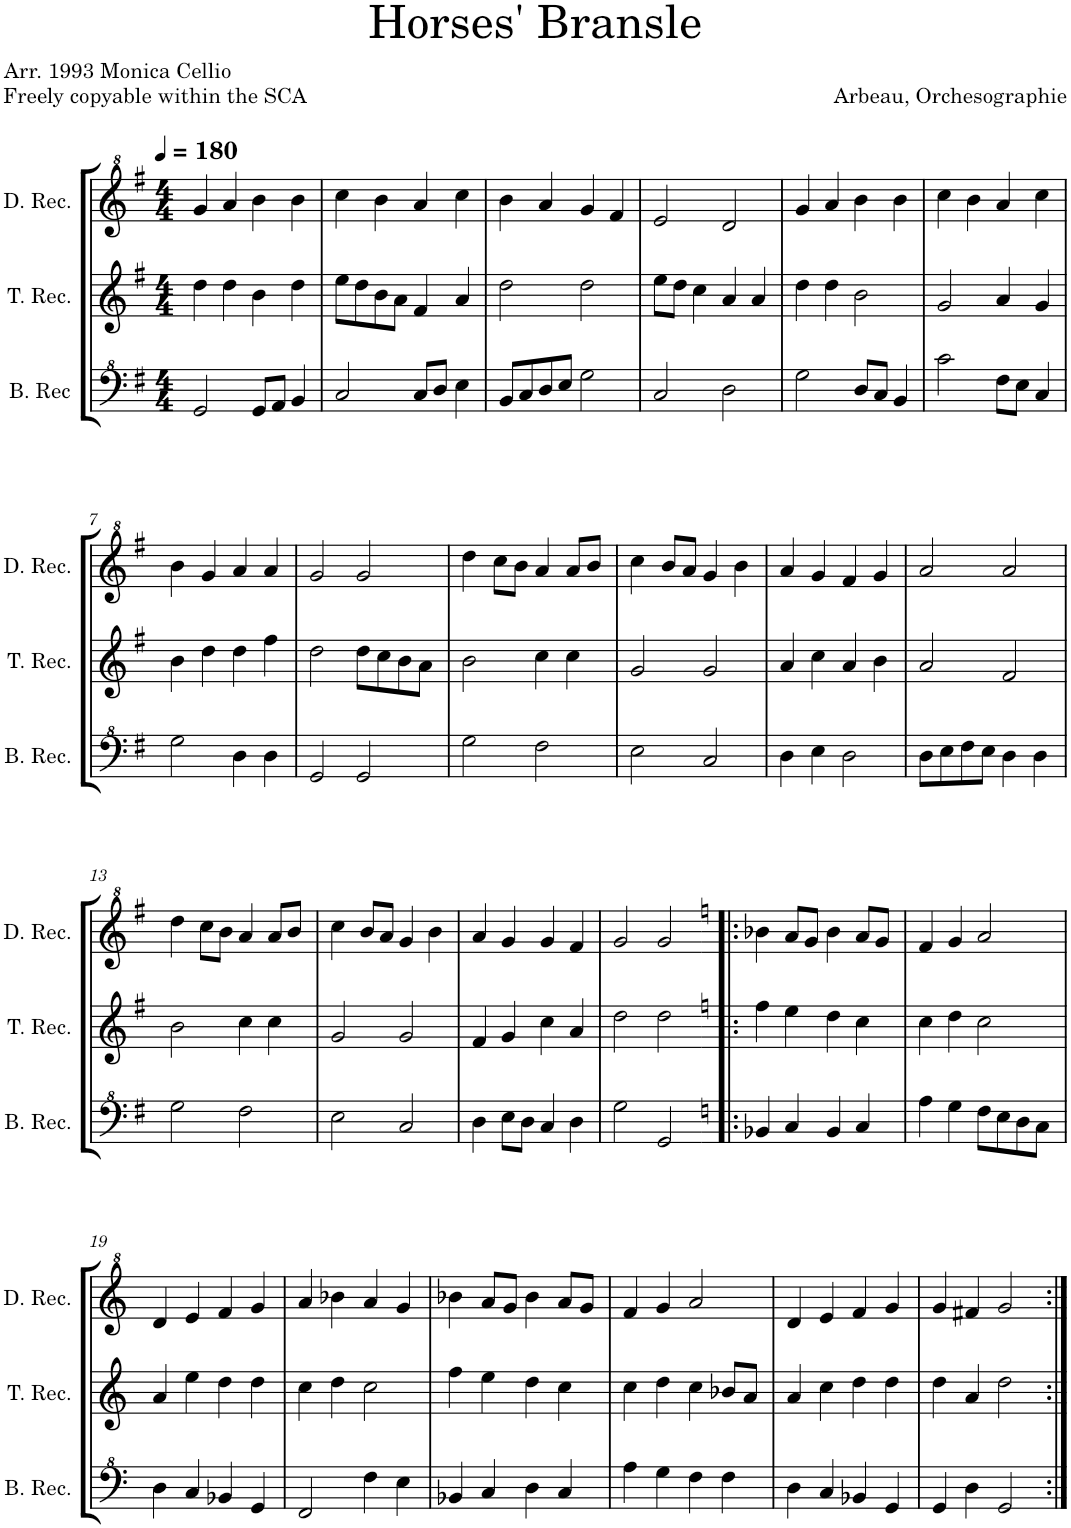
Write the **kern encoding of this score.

**kern	**kern	**kern
*part3	*part2	*part1
*staff3	*staff2	*staff1
*I"B. Rec	*I"T. Rec.	*I"D. Rec.
*I'B. Rec.	*I'T. Rec.	*I'D. Rec.
*clefF^4	*clefG2	*clefG^2
*k[f#]	*k[f#]	*k[f#]
*M4/4	*M4/4	*M4/4
*MM180	*MM180	*MM180
=1	=1	=1
2G/	4dd\	4gg/
.	4dd\	4aa/
8G/L	4b\	4bb\
8A/J	.	.
4B/	4dd\	4bb\
=2	=2	=2
2c/	8ee\L	4ccc\
.	8dd\	.
.	8b\	4bb\
.	8a\J	.
8c/L	4f#/	4aa/
8d/J	.	.
4e\	4a/	4ccc\
=3	=3	=3
8B/L	2dd\	4bb\
8c/	.	.
8d/	.	4aa/
8e/J	.	.
2g\	2dd\	4gg/
.	.	4ff#/
=4	=4	=4
2c/	8ee\L	2ee/
.	8dd\J	.
.	4cc\	.
2d\	4a/	2dd/
.	4a/	.
=5	=5	=5
2g\	4dd\	4gg/
.	4dd\	4aa/
8d/L	2b\	4bb\
8c/J	.	.
4B/	.	4bb\
=6	=6	=6
2cc\	2g/	4ccc\
.	.	4bb\
8f#\L	4a/	4aa/
8e\J	.	.
4c/	4g/	4ccc\
!!LO:LB:g=z
=7	=7	=7
2g\	4b\	4bb\
.	4dd\	4gg/
4d\	4dd\	4aa/
4d\	4ff#\	4aa/
=8	=8	=8
2G/	2dd\	2gg/
2G/	8dd\L	2gg/
.	8cc\	.
.	8b\	.
.	8a\J	.
=9	=9	=9
2g\	2b\	4ddd\
.	.	8ccc\L
.	.	8bb\J
2f#\	4cc\	4aa/
.	4cc\	8aa/L
.	.	8bb/J
=10	=10	=10
2e\	2g/	4ccc\
.	.	8bb/L
.	.	8aa/J
2c/	2g/	4gg/
.	.	4bb\
=11	=11	=11
4d\	4a/	4aa/
4e\	4cc\	4gg/
2d\	4a/	4ff#/
.	4b\	4gg/
=12	=12	=12
8d\L	2a/	2aa/
8e\	.	.
8f#\	.	.
8e\J	.	.
4d\	2f#/	2aa/
4d\	.	.
!!LO:LB:g=z
=13	=13	=13
2g\	2b\	4ddd\
.	.	8ccc\L
.	.	8bb\J
2f#\	4cc\	4aa/
.	4cc\	8aa/L
.	.	8bb/J
=14	=14	=14
2e\	2g/	4ccc\
.	.	8bb/L
.	.	8aa/J
2c/	2g/	4gg/
.	.	4bb\
=15	=15	=15
4d\	4f#/	4aa/
8e\L	4g/	4gg/
8d\J	.	.
4c/	4cc\	4gg/
4d\	4a/	4ff#/
=16	=16	=16
2g\	2dd\	2gg/
2G/	2dd\	2gg/
=17!|:	=17!|:	=17!|:
*k[]	*k[]	*k[]
4B-X/	4ff\	4bb-X\
4c/	4ee\	8aa/L
.	.	8gg/J
4B-/	4dd\	4bb-\
4c/	4cc\	8aa/L
.	.	8gg/J
=18	=18	=18
4a\	4cc\	4ff/
4g\	4dd\	4gg/
8f\L	2cc\	2aa/
8e\	.	.
8d\	.	.
8c\J	.	.
!!LO:LB:g=z
=19	=19	=19
4d\	4a/	4dd/
4c/	4ee\	4ee/
4B-X/	4dd\	4ff/
4G/	4dd\	4gg/
=20	=20	=20
2F/	4cc\	4aa/
.	4dd\	4bb-X\
4f\	2cc\	4aa/
4e\	.	4gg/
=21	=21	=21
4B-X/	4ff\	4bb-X\
4c/	4ee\	8aa/L
.	.	8gg/J
4d\	4dd\	4bb-\
4c/	4cc\	8aa/L
.	.	8gg/J
=22	=22	=22
4a\	4cc\	4ff/
4g\	4dd\	4gg/
4f\	4cc\	2aa/
4f\	8b-X/L	.
.	8a/J	.
=23	=23	=23
4d\	4a/	4dd/
4c/	4cc\	4ee/
4B-X/	4dd\	4ff/
4G/	4dd\	4gg/
=24	=24	=24
4G/	4dd\	4gg/
4d\	4a/	4ff#X/
2G/	2dd\	2gg/
=:|!	=:|!	=:|!
*-	*-	*-
